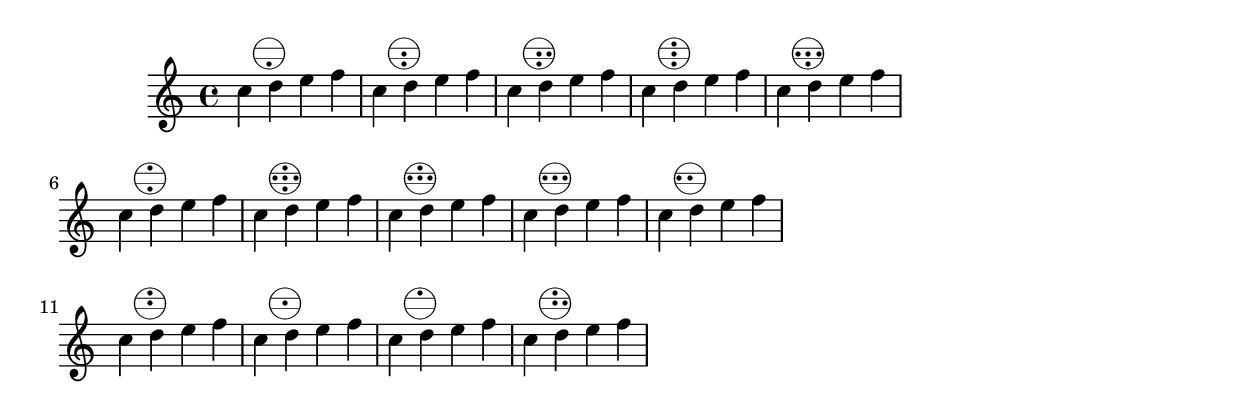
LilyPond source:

\version "2.16.0"

\header {
  lsrtags = "keyboards, specific-notation, symbols-and-glyphs, workaround"

  texidoc = "
This snippet has been obsoleted by predefined markup commands, see
@ruser{Accordion Registers}.  It's still useful as a simple
demonstration of how to combine symbols: the placement of the symbols
added with @code{\\markup} can be tweaked by changing the
@code{\\translate-scaled} arguments.  @code{\\translate-scaled} is
used here rather than @code{\\translate} in order to let the
positioning of the symbol parts adapt to changes of @code{font-size}.
"
  doctitle = "Accordion-discant symbols"
}

discant = \markup {
  \musicglyph #"accordion.discant"
}
dot = \markup {
  \musicglyph #"accordion.dot"
}

\layout { ragged-right = ##t }

% 16 voets register
accBasson = ^\markup {
  \combine
  \discant
  \translate-scaled #'(0 . 0.5) \dot
}

% een korig 8 en 16 voets register
accBandon = ^\markup {
  \combine
    \discant
    \combine
      \translate-scaled #'(0 . 0.5) \dot
      \translate-scaled #'(0 . 1.5) \dot
}

accVCello = ^\markup {
  \combine
    \discant
    \combine
      \translate-scaled #'(0 . 0.5) \dot
      \combine
        \translate-scaled #'(0 . 1.5) \dot
        \translate-scaled #'(1 . 1.5) \dot
}

% 4-8-16 voets register
accHarmon = ^\markup {
  \combine
    \discant
    \combine
      \translate-scaled #'(0 . 0.5) \dot
      \combine
        \translate-scaled #'(0 . 1.5) \dot
        \translate-scaled #'(0 . 2.5) \dot
}

accTrombon = ^\markup {
  \combine
    \discant
    \combine
      \translate-scaled #'(0 . 0.5) \dot
      \combine
        \translate-scaled #'(0 . 1.5) \dot
        \combine
          \translate-scaled #'(1 . 1.5) \dot
          \translate-scaled #'(-1 . 1.5) \dot
}

% eenkorig 4 en 16 voets register
accOrgan = ^\markup {
  \combine
    \discant
    \combine
      \translate-scaled #'(0 . 0.5) \dot
      \translate-scaled #'(0 . 2.5) \dot
}

accMaster = ^\markup {
  \combine
    \discant
    \combine
      \translate-scaled #'(0 . 0.5) \dot
      \combine
        \translate-scaled #'(0 . 1.5) \dot
        \combine
          \translate-scaled #'(1 . 1.5) \dot
          \combine
            \translate-scaled #'(-1 . 1.5) \dot
            \translate-scaled #'(0 . 2.5) \dot
}

accAccord = ^\markup {
  \combine
    \discant
    \combine
      \translate-scaled #'(0 . 1.5) \dot
      \combine
        \translate-scaled #'(1 . 1.5) \dot
        \combine
          \translate-scaled #'(-1 . 1.5) \dot
          \translate-scaled #'(0 . 2.5) \dot
}

accMusette = ^\markup {
  \combine
    \discant
    \combine
      \translate-scaled #'(0 . 1.5) \dot
      \combine
        \translate-scaled #'(1 . 1.5) \dot
        \translate-scaled #'(-1 . 1.5) \dot
}

accCeleste = ^\markup {
  \combine
    \discant
    \combine
      \translate-scaled #'(0 . 1.5) \dot
      \translate-scaled #'(-1 . 1.5) \dot
}

accOboe = ^\markup {
  \combine
    \discant
    \combine
      \translate-scaled #'(0 . 1.5) \dot
      \translate-scaled #'(0 . 2.5) \dot
}

accClarin = ^\markup {
  \combine
    \discant
    \translate-scaled #'(0 . 1.5) \dot
}

accPiccolo = ^\markup {
    \combine
       \discant
       \translate-scaled #'(0 . 2.5) \dot
}

accViolin = ^\markup {
  \combine
    \discant
    \combine
      \translate-scaled #'(0 . 1.5) \dot
      \combine
        \translate-scaled #'(1 . 1.5) \dot
        \translate-scaled #'(0 . 2.5) \dot
}

\relative c'' {
  c4 d\accBasson e f
  c4 d\accBandon e f
  c4 d\accVCello e f
  c4 d\accHarmon e f
  c4 d\accTrombon e f
  \break
  c4 d\accOrgan e f
  c4 d\accMaster e f
  c4 d\accAccord e f
  c4 d\accMusette e f
  c4 d\accCeleste e f
  \break
  c4 d\accOboe e f
  c4 d\accClarin e f
  c4 d\accPiccolo e f
  c4 d\accViolin e f
}
